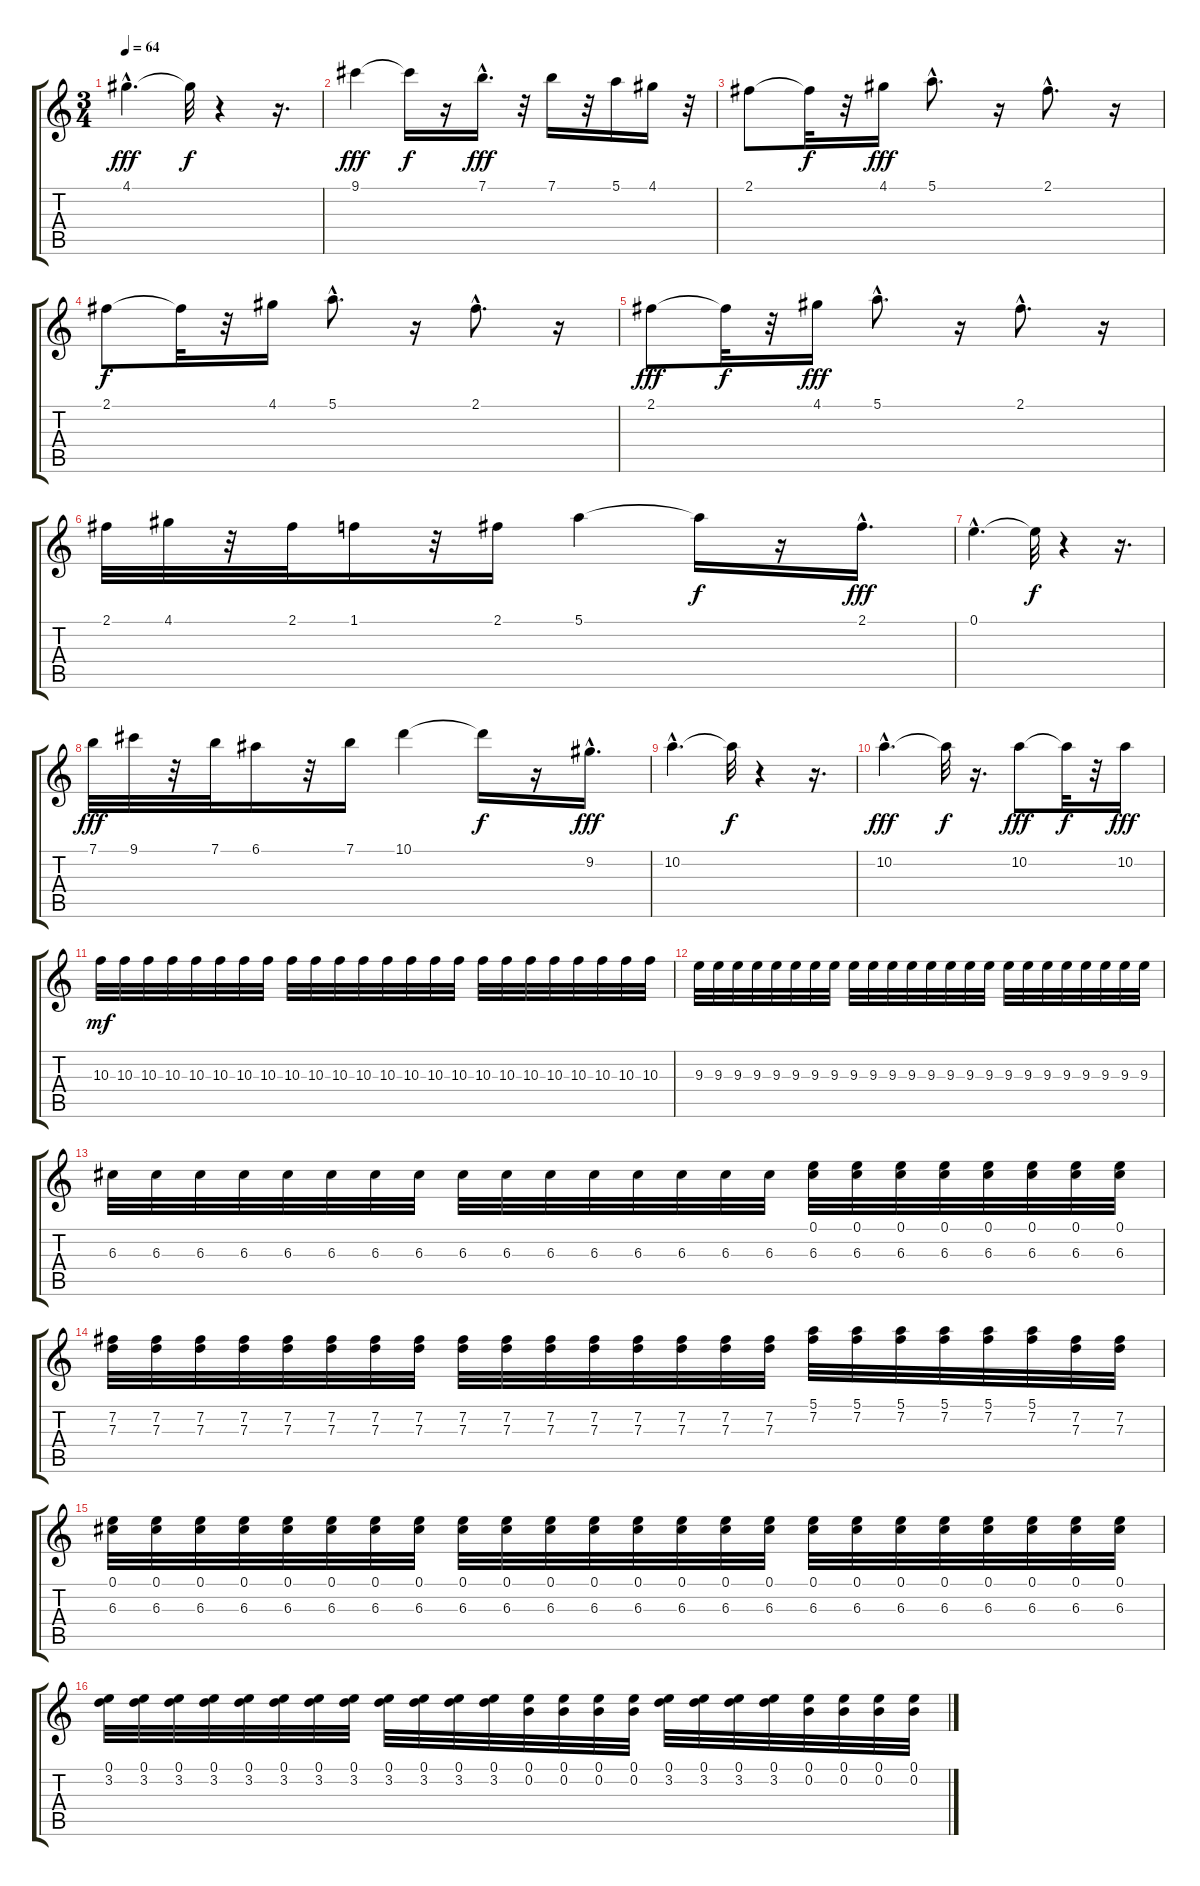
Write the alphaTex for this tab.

\track "" {instrument acousticguitarnylon}
\staff {score tabs}
\tuning (E4 B3 G3 D3 A2 E2) {hide}
\ts (3 4)
\tempo 64
\clef g2
\ks c
4.1{hac}.4{d dy fff} 4.1{t}.32{dy f} r.4 r.16{d} |
9.1.4{dy fff} 9.1{t}.16{dy f} r.16 7.1{hac}.16{d dy fff} r.32 7.1.16 r.32 5.1.16 4.1.16 r.32 |
2.1.8 2.1{t}.32{dy f} r.32 4.1.16{dy fff} 5.1{hac}.8{d} r.16 2.1{hac}.8{d} r.16 |
2.1.8{dy f} 2.1{t}.32 r.32 4.1.16 5.1{hac}.8{d} r.16 2.1{hac}.8{d} r.16 |
2.1.8{dy fff} 2.1{t}.32{dy f} r.32 4.1.16{dy fff} 5.1{hac}.8{d} r.16 2.1{hac}.8{d} r.16 |
2.1.32 4.1.32 r.32 2.1.32 1.1.16 r.32 2.1.16 5.1.4 5.1{t}.16{dy f} r.16 2.1{hac}.16{d dy fff} |
0.1{hac}.4{d} 0.1{t}.32{dy f} r.4 r.16{d} |
7.1.32{dy fff} 9.1.32 r.32 7.1.32 6.1.16 r.32 7.1.16 10.1.4 10.1{t}.16{dy f} r.16 9.2{hac}.16{d dy fff} |
10.2{hac}.4{d} 10.2{t}.32{dy f} r.4 r.16{d} |
10.2{hac}.4{d dy fff} 10.2{t}.32{dy f} r.16{d} 10.2.8{dy fff} 10.2{t}.32{dy f} r.32 10.2.16{dy fff} |
10.3.32{dy mf} 10.3.32 10.3.32 10.3.32 10.3.32 10.3.32 10.3.32 10.3.32 10.3.32 10.3.32 10.3.32 10.3.32 10.3.32 10.3.32 10.3.32 10.3.32 10.3.32 10.3.32 10.3.32 10.3.32 10.3.32 10.3.32 10.3.32 10.3.32 |
9.3.32 9.3.32 9.3.32 9.3.32 9.3.32 9.3.32 9.3.32 9.3.32 9.3.32 9.3.32 9.3.32 9.3.32 9.3.32 9.3.32 9.3.32 9.3.32 9.3.32 9.3.32 9.3.32 9.3.32 9.3.32 9.3.32 9.3.32 9.3.32 |
6.3.32 6.3.32 6.3.32 6.3.32 6.3.32 6.3.32 6.3.32 6.3.32 6.3.32 6.3.32 6.3.32 6.3.32 6.3.32 6.3.32 6.3.32 6.3.32 (0.1 6.3).32 (0.1 6.3).32 (0.1 6.3).32 (0.1 6.3).32 (0.1 6.3).32 (0.1 6.3).32 (0.1 6.3).32 (0.1 6.3).32 |
(7.2 7.3).32 (7.2 7.3).32 (7.2 7.3).32 (7.2 7.3).32 (7.2 7.3).32 (7.2 7.3).32 (7.2 7.3).32 (7.2 7.3).32 (7.2 7.3).32 (7.2 7.3).32 (7.2 7.3).32 (7.2 7.3).32 (7.2 7.3).32 (7.2 7.3).32 (7.2 7.3).32 (7.2 7.3).32 (5.1 7.2).32 (5.1 7.2).32 (5.1 7.2).32 (5.1 7.2).32 (5.1 7.2).32 (5.1 7.2).32 (7.2 7.3).32 (7.2 7.3).32 |
(0.1 6.3).32 (0.1 6.3).32 (0.1 6.3).32 (0.1 6.3).32 (0.1 6.3).32 (0.1 6.3).32 (0.1 6.3).32 (0.1 6.3).32 (0.1 6.3).32 (0.1 6.3).32 (0.1 6.3).32 (0.1 6.3).32 (0.1 6.3).32 (0.1 6.3).32 (0.1 6.3).32 (0.1 6.3).32 (0.1 6.3).32 (0.1 6.3).32 (0.1 6.3).32 (0.1 6.3).32 (0.1 6.3).32 (0.1 6.3).32 (0.1 6.3).32 (0.1 6.3).32 |
(0.1 3.2).32 (0.1 3.2).32 (0.1 3.2).32 (0.1 3.2).32 (0.1 3.2).32 (0.1 3.2).32 (0.1 3.2).32 (0.1 3.2).32 (0.1 3.2).32 (0.1 3.2).32 (0.1 3.2).32 (0.1 3.2).32 (0.1 0.2).32 (0.1 0.2).32 (0.1 0.2).32 (0.1 0.2).32 (0.1 3.2).32 (0.1 3.2).32 (0.1 3.2).32 (0.1 3.2).32 (0.1 0.2).32 (0.1 0.2).32 (0.1 0.2).32 (0.1 0.2).32
